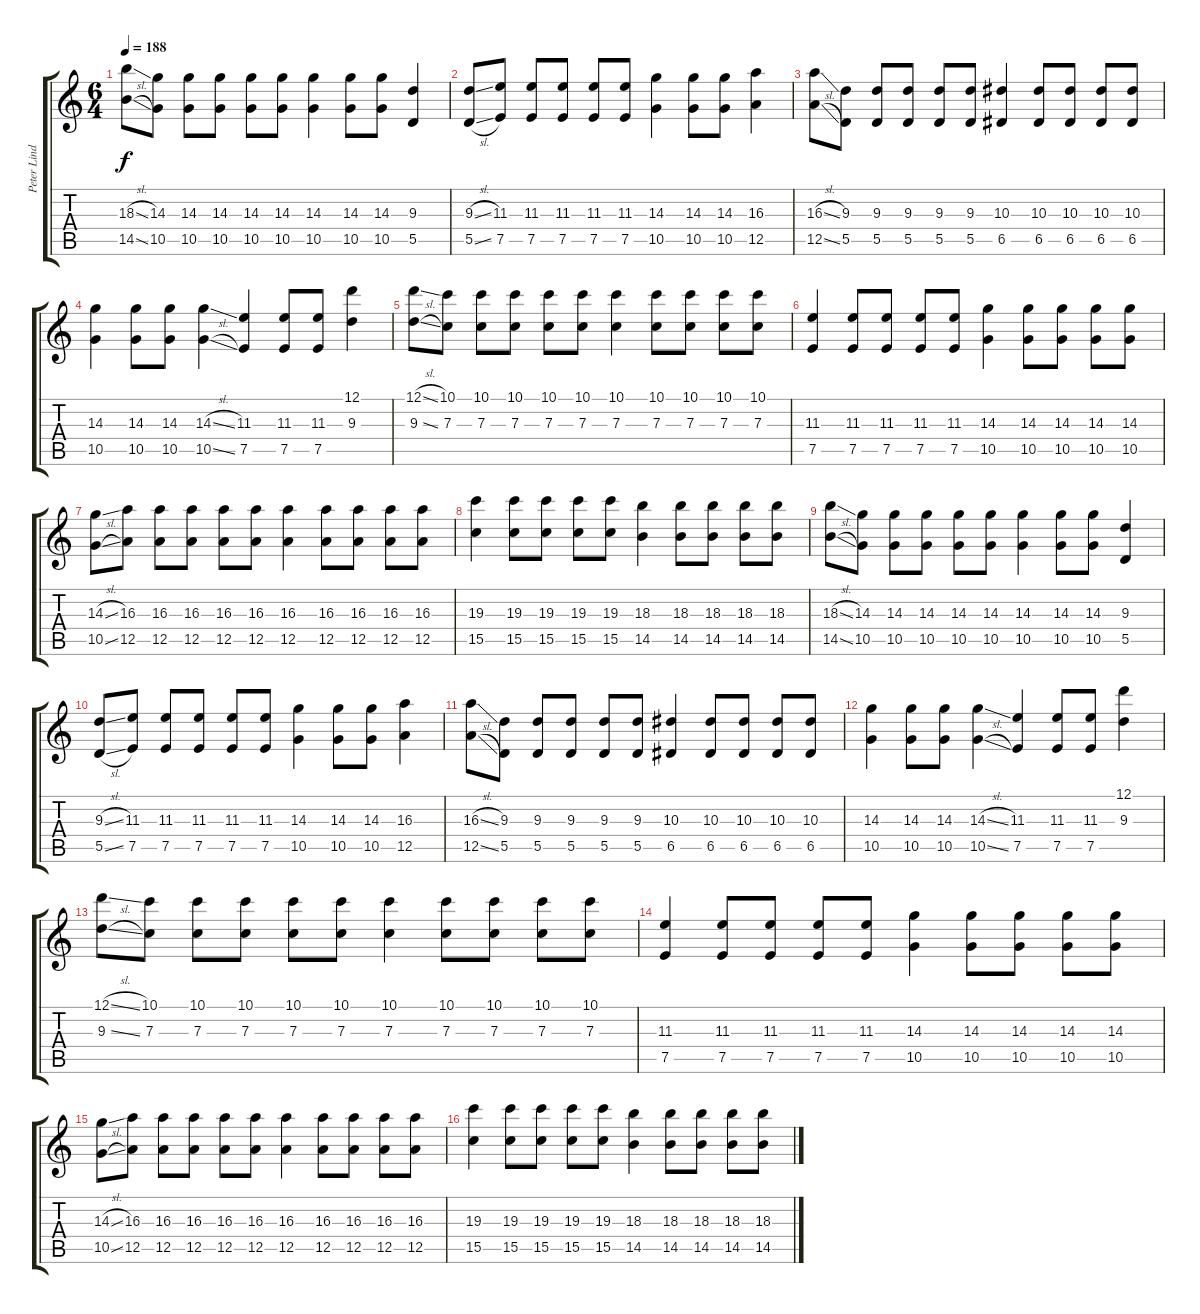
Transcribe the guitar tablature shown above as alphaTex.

\track ("Peter Lindgren" "Peter Lind") {mute instrument distortionguitar}
\staff {score tabs}
\tuning (D4 A3 F3 D3 A2 D2) {hide}
\ts (6 4)
\tempo 188
\clef g2
\ks c
(18.3{sl} 14.5{sl}).8{dy f} (14.3 10.5).8 (14.3 10.5).8 (14.3 10.5).8 (14.3 10.5).8 (14.3 10.5).8 (14.3 10.5).4 (14.3 10.5).8 (14.3 10.5).8 (9.3 5.5).4 |
(9.3{sl} 5.5{sl}).8 (11.3 7.5).8 (11.3 7.5).8 (11.3 7.5).8 (11.3 7.5).8 (11.3 7.5).8 (14.3 10.5).4 (14.3 10.5).8 (14.3 10.5).8 (16.3 12.5).4 |
(16.3{sl} 12.5{sl}).8 (9.3 5.5).8 (9.3 5.5).8 (9.3 5.5).8 (9.3 5.5).8 (9.3 5.5).8 (10.3 6.5).4 (10.3 6.5).8 (10.3 6.5).8 (10.3 6.5).8 (10.3 6.5).8 |
(14.3 10.5).4 (14.3 10.5).8 (14.3 10.5).8 (14.3{sl} 10.5{sl}).4 (11.3 7.5).4 (11.3 7.5).8 (11.3 7.5).8 (12.1 9.3).4 |
(12.1{sl} 9.3{sl}).8 (10.1 7.3).8 (10.1 7.3).8 (10.1 7.3).8 (10.1 7.3).8 (10.1 7.3).8 (10.1 7.3).4 (10.1 7.3).8 (10.1 7.3).8 (10.1 7.3).8 (10.1 7.3).8 |
(11.3 7.5).4 (11.3 7.5).8 (11.3 7.5).8 (11.3 7.5).8 (11.3 7.5).8 (14.3 10.5).4 (14.3 10.5).8 (14.3 10.5).8 (14.3 10.5).8 (14.3 10.5).8 |
(14.3{sl} 10.5{sl}).8 (16.3 12.5).8 (16.3 12.5).8 (16.3 12.5).8 (16.3 12.5).8 (16.3 12.5).8 (16.3 12.5).4 (16.3 12.5).8 (16.3 12.5).8 (16.3 12.5).8 (16.3 12.5).8 |
(19.3 15.5).4 (19.3 15.5).8 (19.3 15.5).8 (19.3 15.5).8 (19.3 15.5).8 (18.3 14.5).4 (18.3 14.5).8 (18.3 14.5).8 (18.3 14.5).8 (18.3 14.5).8 |
(18.3{sl} 14.5{sl}).8 (14.3 10.5).8 (14.3 10.5).8 (14.3 10.5).8 (14.3 10.5).8 (14.3 10.5).8 (14.3 10.5).4 (14.3 10.5).8 (14.3 10.5).8 (9.3 5.5).4 |
(9.3{sl} 5.5{sl}).8 (11.3 7.5).8 (11.3 7.5).8 (11.3 7.5).8 (11.3 7.5).8 (11.3 7.5).8 (14.3 10.5).4 (14.3 10.5).8 (14.3 10.5).8 (16.3 12.5).4 |
(16.3{sl} 12.5{sl}).8 (9.3 5.5).8 (9.3 5.5).8 (9.3 5.5).8 (9.3 5.5).8 (9.3 5.5).8 (10.3 6.5).4 (10.3 6.5).8 (10.3 6.5).8 (10.3 6.5).8 (10.3 6.5).8 |
(14.3 10.5).4 (14.3 10.5).8 (14.3 10.5).8 (14.3{sl} 10.5{sl}).4 (11.3 7.5).4 (11.3 7.5).8 (11.3 7.5).8 (12.1 9.3).4 |
(12.1{sl} 9.3{sl}).8 (10.1 7.3).8 (10.1 7.3).8 (10.1 7.3).8 (10.1 7.3).8 (10.1 7.3).8 (10.1 7.3).4 (10.1 7.3).8 (10.1 7.3).8 (10.1 7.3).8 (10.1 7.3).8 |
(11.3 7.5).4 (11.3 7.5).8 (11.3 7.5).8 (11.3 7.5).8 (11.3 7.5).8 (14.3 10.5).4 (14.3 10.5).8 (14.3 10.5).8 (14.3 10.5).8 (14.3 10.5).8 |
(14.3{sl} 10.5{sl}).8 (16.3 12.5).8 (16.3 12.5).8 (16.3 12.5).8 (16.3 12.5).8 (16.3 12.5).8 (16.3 12.5).4 (16.3 12.5).8 (16.3 12.5).8 (16.3 12.5).8 (16.3 12.5).8 |
(19.3 15.5).4 (19.3 15.5).8 (19.3 15.5).8 (19.3 15.5).8 (19.3 15.5).8 (18.3 14.5).4 (18.3 14.5).8 (18.3 14.5).8 (18.3 14.5).8 (18.3 14.5).8
